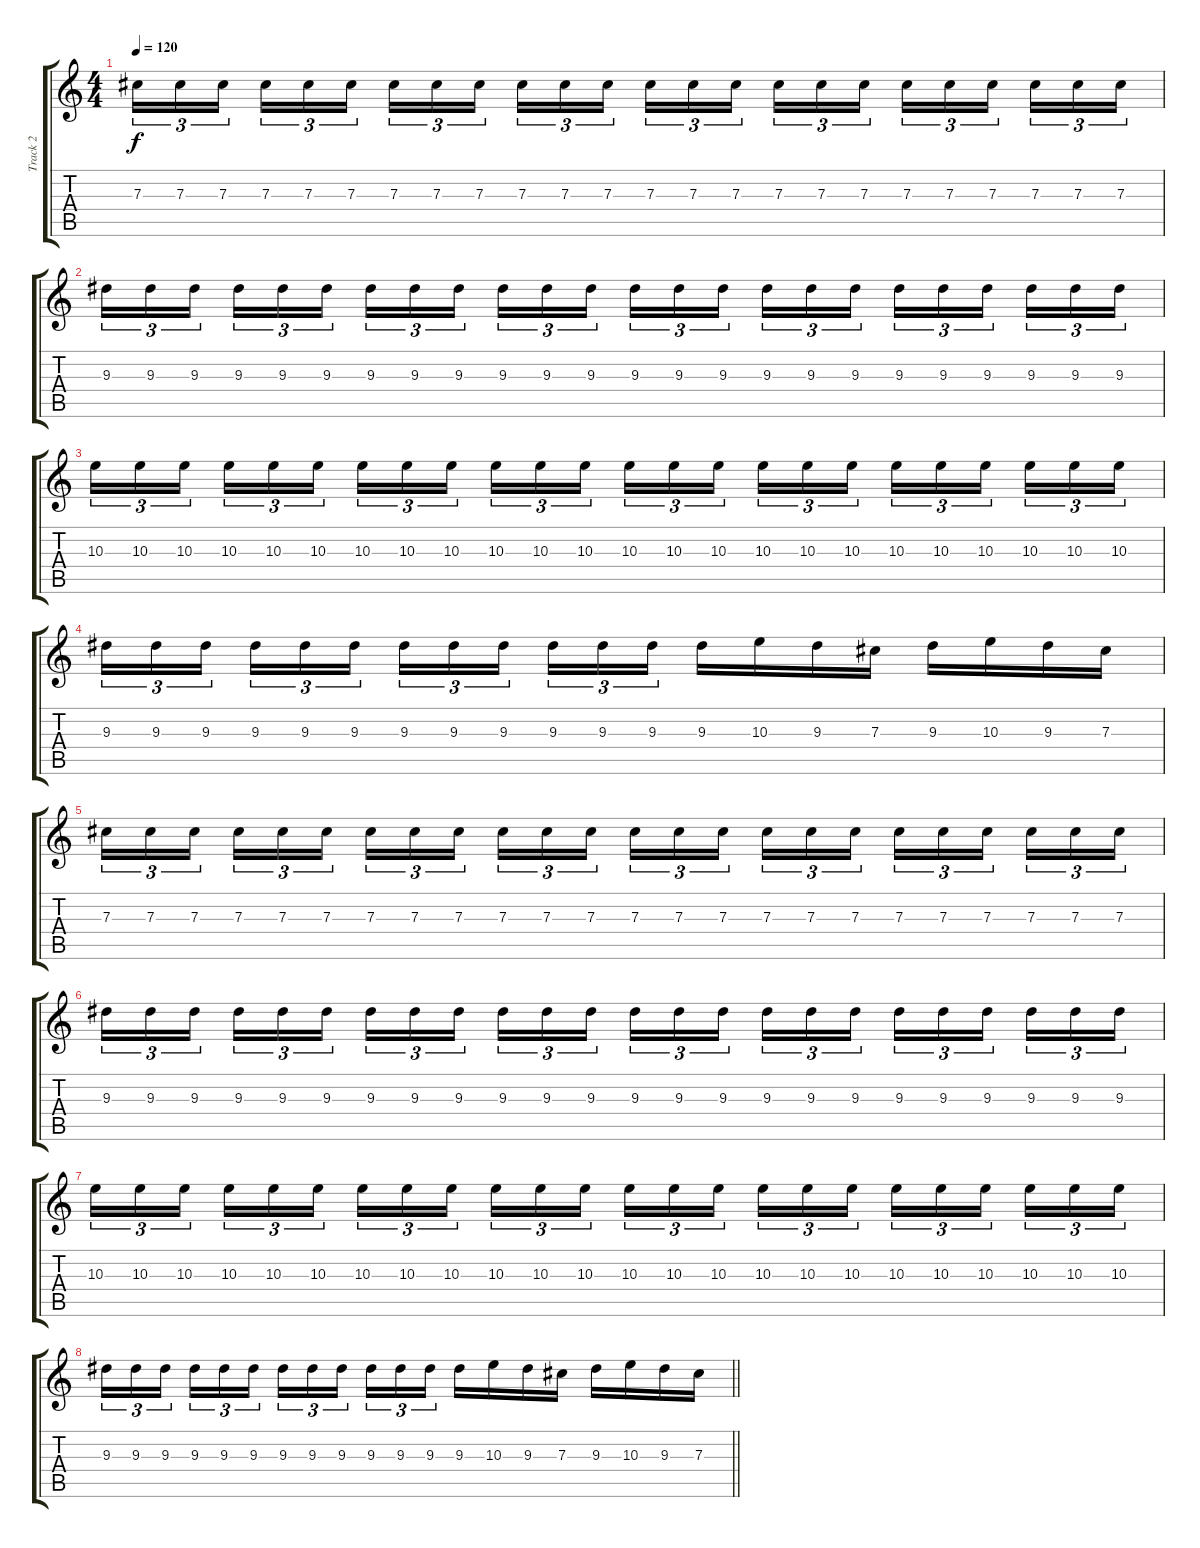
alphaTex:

\track ("Track 2" "Track 2") {instrument overdrivenguitar}
\staff {score tabs}
\tuning (Eb4 Bb3 Gb3 Db3 Ab2 Db2) {hide}
\ts (4 4)
\tempo 120
\clef g2
\ks c
7.3.16{tu (3 2) dy f} 7.3.16{tu (3 2)} 7.3.16{tu (3 2) beam splitsecondary} 7.3.16{tu (3 2)} 7.3.16{tu (3 2)} 7.3.16{tu (3 2)} 7.3.16{tu (3 2)} 7.3.16{tu (3 2)} 7.3.16{tu (3 2) beam splitsecondary} 7.3.16{tu (3 2)} 7.3.16{tu (3 2)} 7.3.16{tu (3 2)} 7.3.16{tu (3 2)} 7.3.16{tu (3 2)} 7.3.16{tu (3 2) beam splitsecondary} 7.3.16{tu (3 2)} 7.3.16{tu (3 2)} 7.3.16{tu (3 2)} 7.3.16{tu (3 2)} 7.3.16{tu (3 2)} 7.3.16{tu (3 2) beam splitsecondary} 7.3.16{tu (3 2)} 7.3.16{tu (3 2)} 7.3.16{tu (3 2)} |
9.3.16{tu (3 2)} 9.3.16{tu (3 2)} 9.3.16{tu (3 2) beam splitsecondary} 9.3.16{tu (3 2)} 9.3.16{tu (3 2)} 9.3.16{tu (3 2)} 9.3.16{tu (3 2)} 9.3.16{tu (3 2)} 9.3.16{tu (3 2) beam splitsecondary} 9.3.16{tu (3 2)} 9.3.16{tu (3 2)} 9.3.16{tu (3 2)} 9.3.16{tu (3 2)} 9.3.16{tu (3 2)} 9.3.16{tu (3 2) beam splitsecondary} 9.3.16{tu (3 2)} 9.3.16{tu (3 2)} 9.3.16{tu (3 2)} 9.3.16{tu (3 2)} 9.3.16{tu (3 2)} 9.3.16{tu (3 2) beam splitsecondary} 9.3.16{tu (3 2)} 9.3.16{tu (3 2)} 9.3.16{tu (3 2)} |
10.3.16{tu (3 2)} 10.3.16{tu (3 2)} 10.3.16{tu (3 2) beam splitsecondary} 10.3.16{tu (3 2)} 10.3.16{tu (3 2)} 10.3.16{tu (3 2)} 10.3.16{tu (3 2)} 10.3.16{tu (3 2)} 10.3.16{tu (3 2) beam splitsecondary} 10.3.16{tu (3 2)} 10.3.16{tu (3 2)} 10.3.16{tu (3 2)} 10.3.16{tu (3 2)} 10.3.16{tu (3 2)} 10.3.16{tu (3 2) beam splitsecondary} 10.3.16{tu (3 2)} 10.3.16{tu (3 2)} 10.3.16{tu (3 2)} 10.3.16{tu (3 2)} 10.3.16{tu (3 2)} 10.3.16{tu (3 2) beam splitsecondary} 10.3.16{tu (3 2)} 10.3.16{tu (3 2)} 10.3.16{tu (3 2)} |
9.3.16{tu (3 2)} 9.3.16{tu (3 2)} 9.3.16{tu (3 2) beam splitsecondary} 9.3.16{tu (3 2)} 9.3.16{tu (3 2)} 9.3.16{tu (3 2)} 9.3.16{tu (3 2)} 9.3.16{tu (3 2)} 9.3.16{tu (3 2) beam splitsecondary} 9.3.16{tu (3 2)} 9.3.16{tu (3 2)} 9.3.16{tu (3 2)} 9.3.16 10.3.16 9.3.16 7.3.16 9.3.16 10.3.16 9.3.16 7.3.16 |
7.3.16{tu (3 2)} 7.3.16{tu (3 2)} 7.3.16{tu (3 2) beam splitsecondary} 7.3.16{tu (3 2)} 7.3.16{tu (3 2)} 7.3.16{tu (3 2)} 7.3.16{tu (3 2)} 7.3.16{tu (3 2)} 7.3.16{tu (3 2) beam splitsecondary} 7.3.16{tu (3 2)} 7.3.16{tu (3 2)} 7.3.16{tu (3 2)} 7.3.16{tu (3 2)} 7.3.16{tu (3 2)} 7.3.16{tu (3 2) beam splitsecondary} 7.3.16{tu (3 2)} 7.3.16{tu (3 2)} 7.3.16{tu (3 2)} 7.3.16{tu (3 2)} 7.3.16{tu (3 2)} 7.3.16{tu (3 2) beam splitsecondary} 7.3.16{tu (3 2)} 7.3.16{tu (3 2)} 7.3.16{tu (3 2)} |
9.3.16{tu (3 2)} 9.3.16{tu (3 2)} 9.3.16{tu (3 2) beam splitsecondary} 9.3.16{tu (3 2)} 9.3.16{tu (3 2)} 9.3.16{tu (3 2)} 9.3.16{tu (3 2)} 9.3.16{tu (3 2)} 9.3.16{tu (3 2) beam splitsecondary} 9.3.16{tu (3 2)} 9.3.16{tu (3 2)} 9.3.16{tu (3 2)} 9.3.16{tu (3 2)} 9.3.16{tu (3 2)} 9.3.16{tu (3 2) beam splitsecondary} 9.3.16{tu (3 2)} 9.3.16{tu (3 2)} 9.3.16{tu (3 2)} 9.3.16{tu (3 2)} 9.3.16{tu (3 2)} 9.3.16{tu (3 2) beam splitsecondary} 9.3.16{tu (3 2)} 9.3.16{tu (3 2)} 9.3.16{tu (3 2)} |
10.3.16{tu (3 2)} 10.3.16{tu (3 2)} 10.3.16{tu (3 2) beam splitsecondary} 10.3.16{tu (3 2)} 10.3.16{tu (3 2)} 10.3.16{tu (3 2)} 10.3.16{tu (3 2)} 10.3.16{tu (3 2)} 10.3.16{tu (3 2) beam splitsecondary} 10.3.16{tu (3 2)} 10.3.16{tu (3 2)} 10.3.16{tu (3 2)} 10.3.16{tu (3 2)} 10.3.16{tu (3 2)} 10.3.16{tu (3 2) beam splitsecondary} 10.3.16{tu (3 2)} 10.3.16{tu (3 2)} 10.3.16{tu (3 2)} 10.3.16{tu (3 2)} 10.3.16{tu (3 2)} 10.3.16{tu (3 2) beam splitsecondary} 10.3.16{tu (3 2)} 10.3.16{tu (3 2)} 10.3.16{tu (3 2)} |
\barLineRight lightlight
9.3.16{tu (3 2)} 9.3.16{tu (3 2)} 9.3.16{tu (3 2) beam splitsecondary} 9.3.16{tu (3 2)} 9.3.16{tu (3 2)} 9.3.16{tu (3 2)} 9.3.16{tu (3 2)} 9.3.16{tu (3 2)} 9.3.16{tu (3 2) beam splitsecondary} 9.3.16{tu (3 2)} 9.3.16{tu (3 2)} 9.3.16{tu (3 2)} 9.3.16 10.3.16 9.3.16 7.3.16 9.3.16 10.3.16 9.3.16 7.3.16
